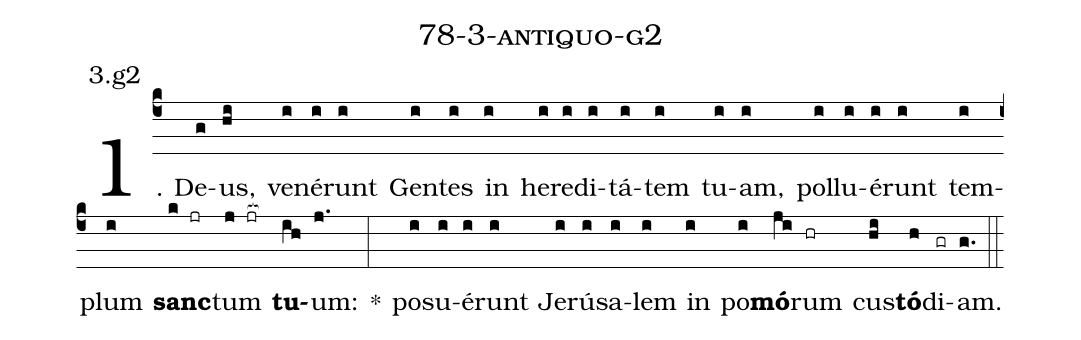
name: 78-3-antiquo-g2;
annotation: 3.g2;
%%
(c4)1. De(g)us,(hi) ve(i)né(i)runt(i) Gen(i)tes(i) in(i) he(i)re(i)di(i)tá(i)tem(i) tu(i)am,(i) pol(i)lu(i)é(i)runt(i) tem(i)plum(i) <b>sanc</b>(k jr)tum(j jr[ocb:1{]) <b>tu</b>(ih[ocb:0}])um:(j.) *(:) po(i)su(i)é(i)runt(i) Je(i)rú(i)sa(i)lem(i) in(i) po(i)<b>mó</b>(ji)rum(hr) cus(hi)<b>tó</b>(h)di(gr)am.(g.) (::)
